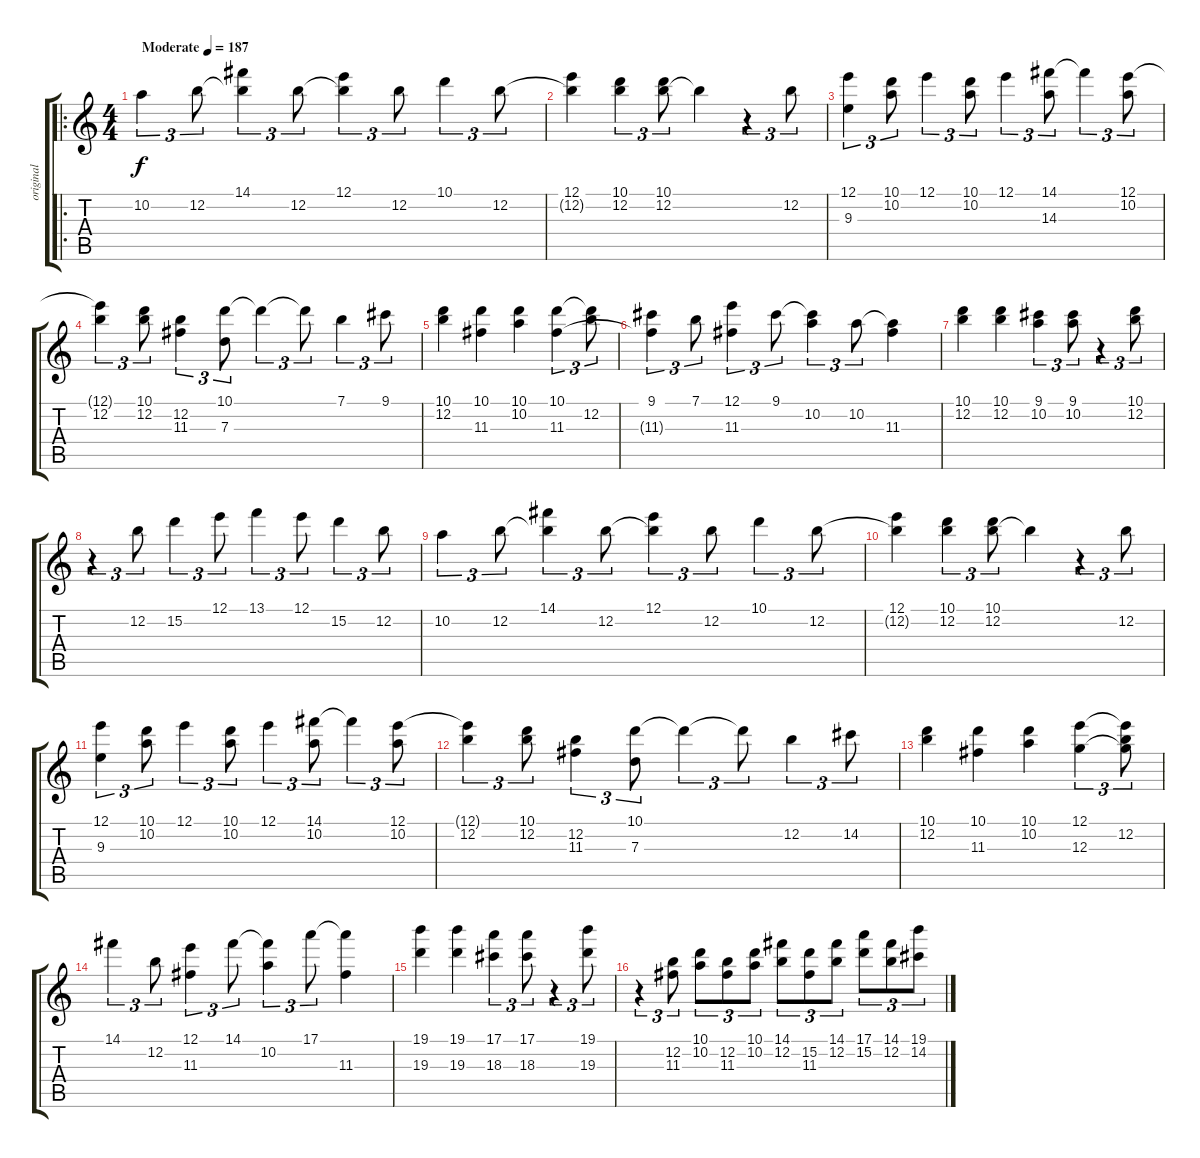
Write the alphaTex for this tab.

\track ("original" "original") {mute instrument acousticguitarsteel}
\staff {score tabs}
\tuning (E4 B3 G3 D3 A2 E2) {hide}
\ro
\ts (4 4)
\tempo (187 "Moderate")
\clef g2
\ks c
10.2.4{tu (3 2) dy f instrument acousticguitarsteel} 12.2.8{tu (3 2)} (14.1 12.2{t}).4{tu (3 2)} 12.2.8{tu (3 2)} (12.1 12.2{t}).4{tu (3 2)} 12.2.8{tu (3 2)} 10.1.4{tu (3 2)} 12.2.8{tu (3 2)} |
(12.1 12.2{t}).4 (10.1 12.2).4{tu (3 2)} (10.1 12.2).8{tu (3 2)} 12.2{t}.4 r.4{tu (3 2)} 12.2.8{tu (3 2)} |
(12.1 9.3).4{tu (3 2)} (10.1 10.2).8{tu (3 2)} 12.1.4{tu (3 2)} (10.1 10.2).8{tu (3 2)} 12.1.4{tu (3 2)} (14.1 14.3).8{tu (3 2)} 14.1{t}.4{tu (3 2)} (12.1 10.2).8{tu (3 2)} |
(12.1{t} 12.2).4{tu (3 2)} (10.1 12.2).8{tu (3 2)} (12.2 11.3).4{tu (3 2)} (10.1 7.3).8{tu (3 2)} 10.1{t}.4{tu (3 2)} 10.1{t}.8{tu (3 2)} 7.1.4{tu (3 2)} 9.1.8{tu (3 2)} |
(10.1 12.2).4 (10.1 11.3).4 (10.1 10.2).4 (10.1 11.3).4{tu (3 2)} (10.1{t} 12.2).8{tu (3 2)} |
(9.1 11.3{t}).4{tu (3 2)} 7.1.8{tu (3 2)} (12.1 11.3).4{tu (3 2)} 9.1.8{tu (3 2)} (9.1{t} 10.2).4{tu (3 2)} 10.2.8{tu (3 2)} (10.2{t} 11.3).4 |
(10.1 12.2).4 (10.1 12.2).4 (9.1 10.2).4{tu (3 2)} (9.1 10.2).8{tu (3 2)} r.4{tu (3 2)} (10.1 12.2).8{tu (3 2)} |
r.4{tu (3 2)} 12.2.8{tu (3 2)} 15.2.4{tu (3 2)} 12.1.8{tu (3 2)} 13.1.4{tu (3 2)} 12.1.8{tu (3 2)} 15.2.4{tu (3 2)} 12.2.8{tu (3 2)} |
10.2.4{tu (3 2)} 12.2.8{tu (3 2)} (14.1 12.2{t}).4{tu (3 2)} 12.2.8{tu (3 2)} (12.1 12.2{t}).4{tu (3 2)} 12.2.8{tu (3 2)} 10.1.4{tu (3 2)} 12.2.8{tu (3 2)} |
(12.1 12.2{t}).4 (10.1 12.2).4{tu (3 2)} (10.1 12.2).8{tu (3 2)} 12.2{t}.4 r.4{tu (3 2)} 12.2.8{tu (3 2)} |
(12.1 9.3).4{tu (3 2)} (10.1 10.2).8{tu (3 2)} 12.1.4{tu (3 2)} (10.1 10.2).8{tu (3 2)} 12.1.4{tu (3 2)} (14.1 10.2).8{tu (3 2)} 14.1{t}.4{tu (3 2)} (12.1 10.2).8{tu (3 2)} |
(12.1{t} 12.2).4{tu (3 2)} (10.1 12.2).8{tu (3 2)} (12.2 11.3).4{tu (3 2)} (10.1 7.3).8{tu (3 2)} 10.1{t}.4{tu (3 2)} 10.1{t}.8{tu (3 2)} 12.2.4{tu (3 2)} 14.2.8{tu (3 2)} |
(10.1 12.2).4 (10.1 11.3).4 (10.1 10.2).4 (12.1 12.3).4{tu (3 2)} (12.1{t} 12.2 12.3{t}).8{tu (3 2)} |
14.1.4{tu (3 2)} 12.2.8{tu (3 2)} (12.1 11.3).4{tu (3 2)} 14.1.8{tu (3 2)} (14.1{t} 10.2).4{tu (3 2)} 17.1.8{tu (3 2)} (17.1{t} 11.3).4 |
(19.1 19.3).4 (19.1 19.3).4 (17.1 18.3).4{tu (3 2)} (17.1 18.3).8{tu (3 2)} r.4{tu (3 2)} (19.1 19.3).8{tu (3 2)} |
r.4{tu (3 2)} (12.2 11.3).8{tu (3 2)} (10.1 10.2).8{tu (3 2)} (12.2 11.3).8{tu (3 2)} (10.1 10.2).8{tu (3 2)} (14.1 12.2).8{tu (3 2)} (15.2 11.3).8{tu (3 2)} (14.1 12.2).8{tu (3 2)} (17.1 15.2).8{tu (3 2)} (14.1 12.2).8{tu (3 2)} (19.1 14.2).8{tu (3 2)}
